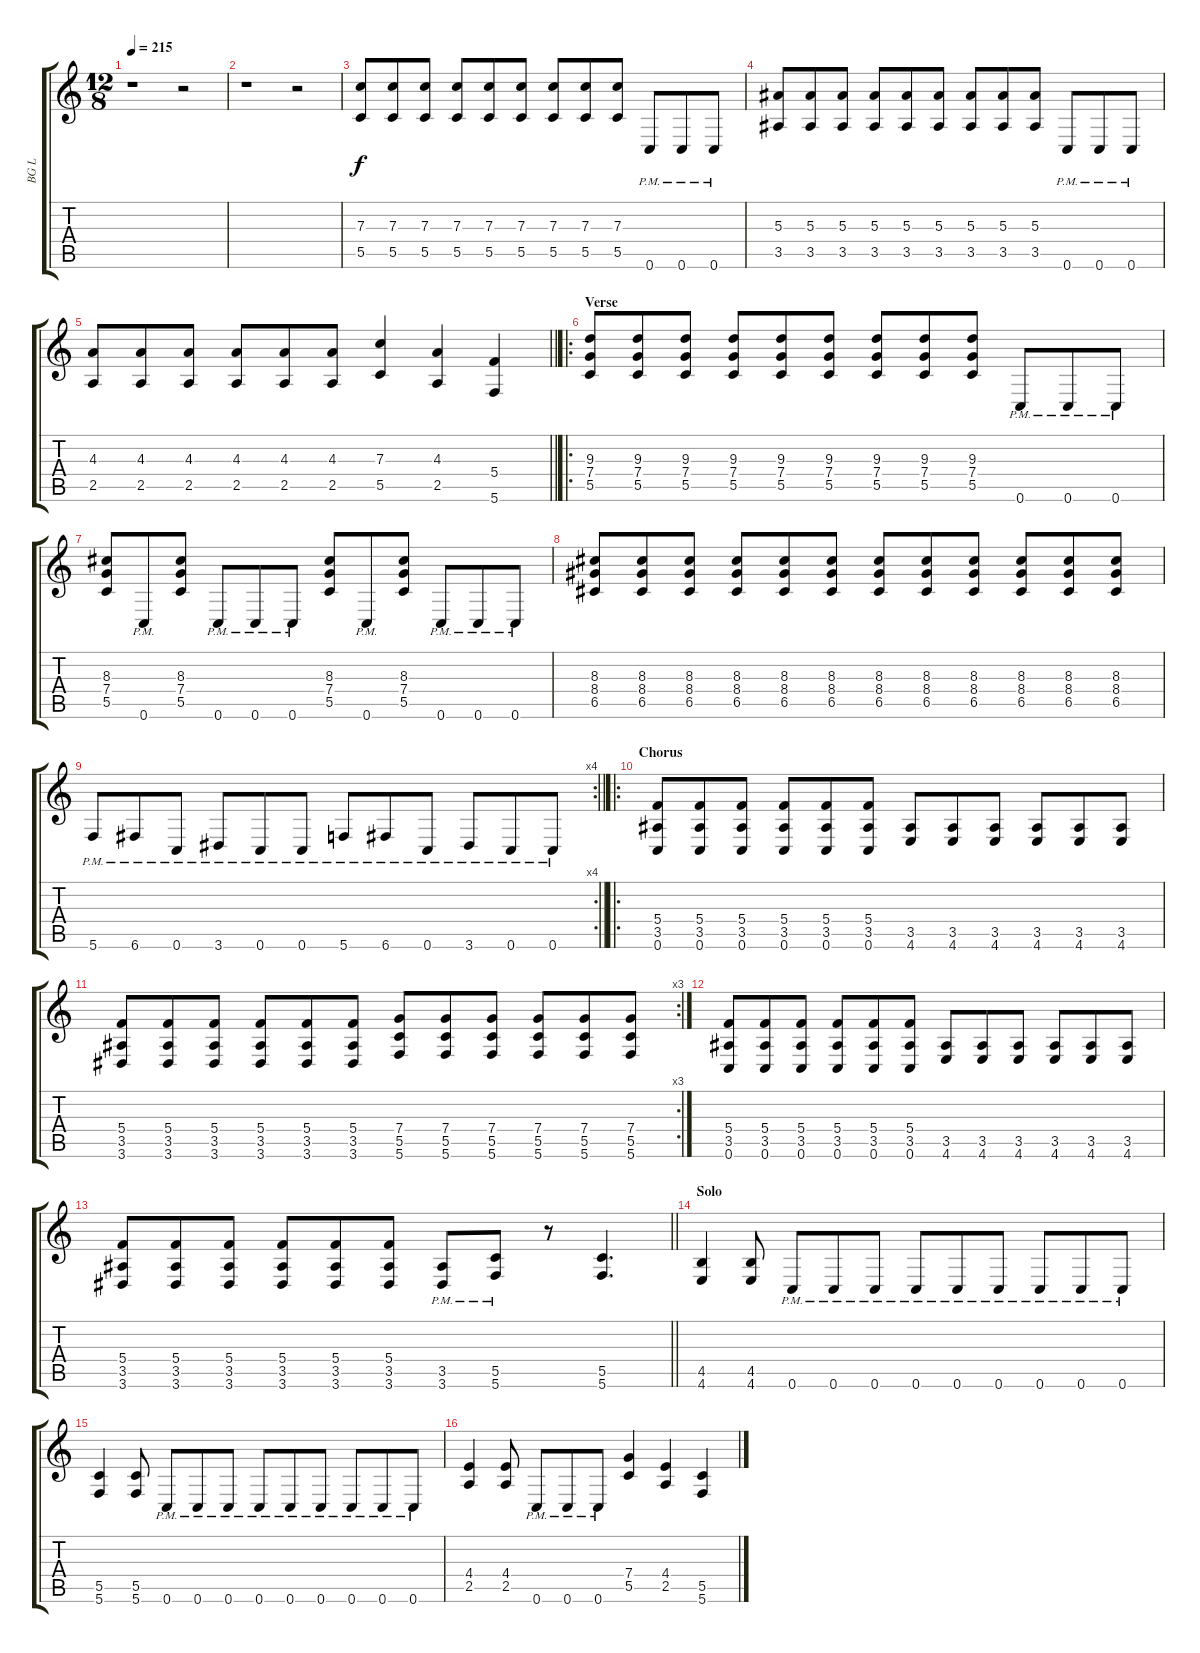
\track ("BG L" "BG L") {instrument overdrivenguitar}
\staff {score tabs}
\tuning (D4 A3 F3 C3 G2 C2) {hide}
\ts (12 8)
\tempo 215
\clef g2
\ks c
r.1{dy f} r.2 |
r.1 r.2 |
(7.3 5.5).8 (7.3 5.5).8 (7.3 5.5).8 (7.3 5.5).8 (7.3 5.5).8 (7.3 5.5).8 (7.3 5.5).8 (7.3 5.5).8 (7.3 5.5).8 0.6{pm}.8 0.6{pm}.8 0.6{pm}.8 |
(5.3 3.5).8 (5.3 3.5).8 (5.3 3.5).8 (5.3 3.5).8 (5.3 3.5).8 (5.3 3.5).8 (5.3 3.5).8 (5.3 3.5).8 (5.3 3.5).8 0.6{pm}.8 0.6{pm}.8 0.6{pm}.8 |
\barLineRight lightlight
(4.3 2.5).8 (4.3 2.5).8 (4.3 2.5).8 (4.3 2.5).8 (4.3 2.5).8 (4.3 2.5).8 (7.3 5.5).4 (4.3 2.5).4 (5.4 5.6).4 |
\ro
\section ("" "Verse")
(9.3 7.4 5.5).8 (9.3 7.4 5.5).8 (9.3 7.4 5.5).8 (9.3 7.4 5.5).8 (9.3 7.4 5.5).8 (9.3 7.4 5.5).8 (9.3 7.4 5.5).8 (9.3 7.4 5.5).8 (9.3 7.4 5.5).8 0.6{pm}.8 0.6{pm}.8 0.6{pm}.8 |
(8.3 7.4 5.5).8 0.6{pm}.8 (8.3 7.4 5.5).8 0.6{pm}.8 0.6{pm}.8 0.6{pm}.8 (8.3 7.4 5.5).8 0.6{pm}.8 (8.3 7.4 5.5).8 0.6{pm}.8 0.6{pm}.8 0.6{pm}.8 |
(8.3 8.4 6.5).8 (8.3 8.4 6.5).8 (8.3 8.4 6.5).8 (8.3 8.4 6.5).8 (8.3 8.4 6.5).8 (8.3 8.4 6.5).8 (8.3 8.4 6.5).8 (8.3 8.4 6.5).8 (8.3 8.4 6.5).8 (8.3 8.4 6.5).8 (8.3 8.4 6.5).8 (8.3 8.4 6.5).8 |
\rc 4
\barLineRight lightlight
5.6{pm}.8 6.6{pm}.8 0.6{pm}.8 3.6{pm}.8 0.6{pm}.8 0.6{pm}.8 5.6{pm}.8 6.6{pm}.8 0.6{pm}.8 3.6{pm}.8 0.6{pm}.8 0.6{pm}.8 |
\ro
\section ("" "Chorus")
(5.4 3.5 0.6).8 (5.4 3.5 0.6).8 (5.4 3.5 0.6).8 (5.4 3.5 0.6).8 (5.4 3.5 0.6).8 (5.4 3.5 0.6).8 (3.5 4.6).8 (3.5 4.6).8 (3.5 4.6).8 (3.5 4.6).8 (3.5 4.6).8 (3.5 4.6).8 |
\rc 3
(5.4 3.5 3.6).8 (5.4 3.5 3.6).8 (5.4 3.5 3.6).8 (5.4 3.5 3.6).8 (5.4 3.5 3.6).8 (5.4 3.5 3.6).8 (7.4 5.5 5.6).8 (7.4 5.5 5.6).8 (7.4 5.5 5.6).8 (7.4 5.5 5.6).8 (7.4 5.5 5.6).8 (7.4 5.5 5.6).8 |
(5.4 3.5 0.6).8 (5.4 3.5 0.6).8 (5.4 3.5 0.6).8 (5.4 3.5 0.6).8 (5.4 3.5 0.6).8 (5.4 3.5 0.6).8 (3.5 4.6).8 (3.5 4.6).8 (3.5 4.6).8 (3.5 4.6).8 (3.5 4.6).8 (3.5 4.6).8 |
\barLineRight lightlight
(5.4 3.5 3.6).8 (5.4 3.5 3.6).8 (5.4 3.5 3.6).8 (5.4 3.5 3.6).8 (5.4 3.5 3.6).8 (5.4 3.5 3.6).8 (3.5{pm} 3.6{pm}).8 (5.5{pm} 5.6{pm}).8 r.8 (5.5 5.6).4{d} |
\section ("" "Solo")
(4.5 4.6).4 (4.5 4.6).8 0.6{pm}.8 0.6{pm}.8 0.6{pm}.8 0.6{pm}.8 0.6{pm}.8 0.6{pm}.8 0.6{pm}.8 0.6{pm}.8 0.6{pm}.8 |
(5.5 5.6).4 (5.5 5.6).8 0.6{pm}.8 0.6{pm}.8 0.6{pm}.8 0.6{pm}.8 0.6{pm}.8 0.6{pm}.8 0.6{pm}.8 0.6{pm}.8 0.6{pm}.8 |
(4.4 2.5).4 (4.4 2.5).8 0.6{pm}.8 0.6{pm}.8 0.6{pm}.8 (7.4 5.5).4 (4.4 2.5).4 (5.5 5.6).4
